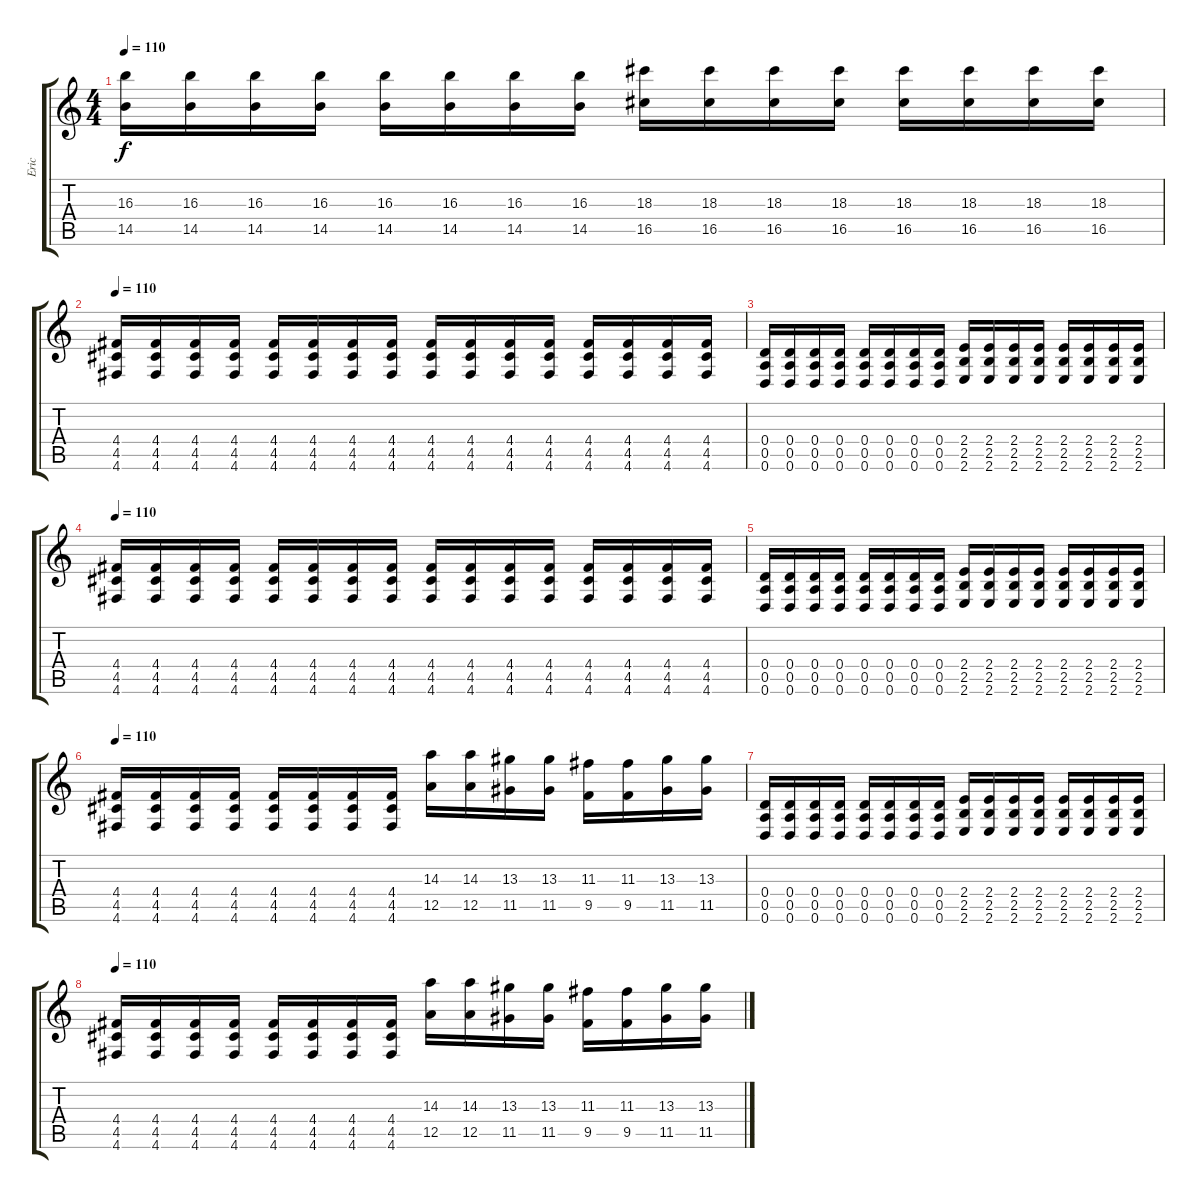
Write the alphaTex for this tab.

\track ("Eric" "Eric") {instrument distortionguitar}
\staff {score tabs}
\tuning (E4 B3 G3 D3 A2 D2) {hide}
\ts (4 4)
\tempo 110
\clef g2
\ks c
(16.3 14.5).16{dy f} (16.3 14.5).16 (16.3 14.5).16 (16.3 14.5).16 (16.3 14.5).16 (16.3 14.5).16 (16.3 14.5).16 (16.3 14.5).16 (18.3 16.5).16 (18.3 16.5).16 (18.3 16.5).16 (18.3 16.5).16 (18.3 16.5).16 (18.3 16.5).16 (18.3 16.5).16 (18.3 16.5).16 |
\tempo 110
(4.4 4.5 4.6).16 (4.4 4.5 4.6).16 (4.4 4.5 4.6).16 (4.4 4.5 4.6).16 (4.4 4.5 4.6).16 (4.4 4.5 4.6).16 (4.4 4.5 4.6).16 (4.4 4.5 4.6).16 (4.4 4.5 4.6).16 (4.4 4.5 4.6).16 (4.4 4.5 4.6).16 (4.4 4.5 4.6).16 (4.4 4.5 4.6).16 (4.4 4.5 4.6).16 (4.4 4.5 4.6).16 (4.4 4.5 4.6).16 |
(0.4 0.5 0.6).16 (0.4 0.5 0.6).16 (0.4 0.5 0.6).16 (0.4 0.5 0.6).16 (0.4 0.5 0.6).16 (0.4 0.5 0.6).16 (0.4 0.5 0.6).16 (0.4 0.5 0.6).16 (2.4 2.5 2.6).16 (2.4 2.5 2.6).16 (2.4 2.5 2.6).16 (2.4 2.5 2.6).16 (2.4 2.5 2.6).16 (2.4 2.5 2.6).16 (2.4 2.5 2.6).16 (2.4 2.5 2.6).16 |
\tempo 110
(4.4 4.5 4.6).16 (4.4 4.5 4.6).16 (4.4 4.5 4.6).16 (4.4 4.5 4.6).16 (4.4 4.5 4.6).16 (4.4 4.5 4.6).16 (4.4 4.5 4.6).16 (4.4 4.5 4.6).16 (4.4 4.5 4.6).16 (4.4 4.5 4.6).16 (4.4 4.5 4.6).16 (4.4 4.5 4.6).16 (4.4 4.5 4.6).16 (4.4 4.5 4.6).16 (4.4 4.5 4.6).16 (4.4 4.5 4.6).16 |
(0.4 0.5 0.6).16 (0.4 0.5 0.6).16 (0.4 0.5 0.6).16 (0.4 0.5 0.6).16 (0.4 0.5 0.6).16 (0.4 0.5 0.6).16 (0.4 0.5 0.6).16 (0.4 0.5 0.6).16 (2.4 2.5 2.6).16 (2.4 2.5 2.6).16 (2.4 2.5 2.6).16 (2.4 2.5 2.6).16 (2.4 2.5 2.6).16 (2.4 2.5 2.6).16 (2.4 2.5 2.6).16 (2.4 2.5 2.6).16 |
\tempo 110
(4.4 4.5 4.6).16 (4.4 4.5 4.6).16 (4.4 4.5 4.6).16 (4.4 4.5 4.6).16 (4.4 4.5 4.6).16 (4.4 4.5 4.6).16 (4.4 4.5 4.6).16 (4.4 4.5 4.6).16 (14.3 12.5).16 (14.3 12.5).16 (13.3 11.5).16 (13.3 11.5).16 (11.3 9.5).16 (11.3 9.5).16 (13.3 11.5).16 (13.3 11.5).16 |
(0.4 0.5 0.6).16 (0.4 0.5 0.6).16 (0.4 0.5 0.6).16 (0.4 0.5 0.6).16 (0.4 0.5 0.6).16 (0.4 0.5 0.6).16 (0.4 0.5 0.6).16 (0.4 0.5 0.6).16 (2.4 2.5 2.6).16 (2.4 2.5 2.6).16 (2.4 2.5 2.6).16 (2.4 2.5 2.6).16 (2.4 2.5 2.6).16 (2.4 2.5 2.6).16 (2.4 2.5 2.6).16 (2.4 2.5 2.6).16 |
\tempo 110
(4.4 4.5 4.6).16 (4.4 4.5 4.6).16 (4.4 4.5 4.6).16 (4.4 4.5 4.6).16 (4.4 4.5 4.6).16 (4.4 4.5 4.6).16 (4.4 4.5 4.6).16 (4.4 4.5 4.6).16 (14.3 12.5).16 (14.3 12.5).16 (13.3 11.5).16 (13.3 11.5).16 (11.3 9.5).16 (11.3 9.5).16 (13.3 11.5).16 (13.3 11.5).16
